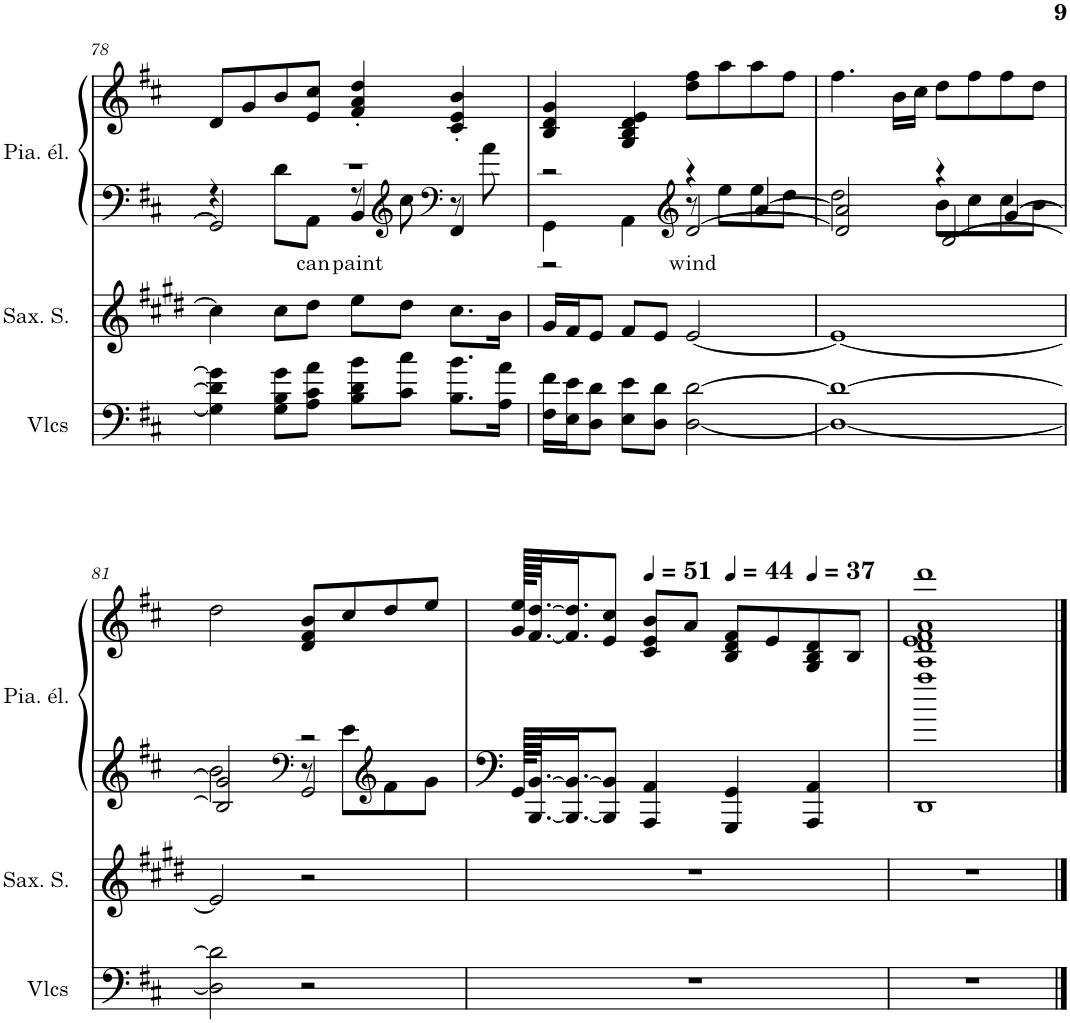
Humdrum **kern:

**kern	**kern	**kern	**text	**kern
*part3	*part2	*part1	*part1	*part1
*staff4	*staff3	*staff2	*staff2	*staff1
*I"Violoncelles, Harmony-Strings	*I"Saxophone Soprano	*I"Piano électrique, Piano-Detuned Fender Rhodes	*	*
*I'Vlcs	*I'Sax. S.	*I'Pia. él.	*	*
!!LO:PB:g=z
*clefF4	*clefG2	*clefG2	*	*clefF4
*	*Trd1c2	*	*	*
*k[f#c#]	*k[f#c#g#d#]	*k[f#c#]	*	*k[f#c#]
*M4/4	*M4/4	*M4/4	*	*M4/4
=78	=78	=78	=78	=78
*	*	*^	*	*
*	*	*	*^	*	*
4G\] 4d\] 4g\]	4cc#\]	1r	4r	2GG/]	.	8d/L
.	.	.	.	.	.	8g/
8G\ 8B\ 8g\L	8cc#\L	.	8d\L	.	.	8b/
!	!	!	!	!	!LO:LY:b	!
8A\ 8c#\ 8a\J	8dd#\J	.	8AA\J	.	can	8e/ 8cc#/J
!	!	!	!	!	!LO:LY:b	!
8B\ 8d\ 8b\L	8ee\L	.	8r	4BB/	paint	4f#/' 4a/' 4dd/'
*	*	*clefG2	*	*	*	*
8c#\ 8cc#\J	8dd#\J	.	8cc#\	.	.	.
*	*	*clefF4	*	*	*	*
8.B\ 8.b\L	8.cc#\L	.	8r	4FF#/	.	4c#/' 4e/' 4b/'
.	.	.	8a\	.	.	.
16A\ 16a\Jk	16b\Jk	.	.	.	.	.
=79	=79	=79	=79	=79	=79	=79
16F#\ 16f#\LL	16g#/LL	2r	4GG\	2r	.	4B/ 4d/ 4g/
16E\ 16e\J	16f#/J	.	.	.	.	.
8D\ 8d\J	8e/J	.	.	.	.	.
8E\ 8e\L	8f#/L	.	4AA\	.	.	4G/ 4B/ 4d/ 4e/
8D\ 8d\J	8e/J	.	.	.	.	.
*	*	*clefG2	*	*	*	*
!	!	!	!	!	!LO:LY:b	!
[2D\ [2d\	[2e/	4r	8r	[2d/	wind	8dd\ 8ff#\L
.	.	.	8ee\L	.	.	8aa\
.	.	[4a/	8ee\	.	.	8aa\
.	.	.	8dd\J	.	.	8ff#\J
=80	=80	=80	=80	=80	=80	=80
1D_ 1d_	1e_	2a/]	2dd\	2d/]	.	4.ff#\
.	.	.	.	.	.	16b\LL
.	.	.	.	.	.	16cc#\JJ
.	.	4r	8b\L	[2B/	.	8dd\L
.	.	.	8cc#\	.	.	8ff#\
.	.	[4g/	8cc#\	.	.	8ff#\
.	.	.	8b\J	.	.	8dd\J
!!LO:LB:g=z
=81	=81	=81	=81	=81	=81	=81
2D\] 2d\]	2e/]	2g/]	2b\	2B/]	.	2dd\
*	*	*clefF4	*	*	*	*
2r	2r	2r	8r	2GG/	.	8d/ 8f#/ 8b/L
.	.	.	8e\L	.	.	8cc#/
*	*	*clefG2	*	*	*	*
.	.	.	8f#\	.	.	8dd/
.	.	.	8g\J	.	.	8ee/J
*	*	*v	*v	*v	*	*
=82	=82	=82	=82	=82
1r	1r	128GG/KLLLL	.	128g/ 128ee/KLLLL
.	.	[64.BBB/ [64.BB/JJ	.	[64.f#/ [64.dd/JJ
.	.	16.BBB/_ 16.BB/_J	.	16.f#/] 16.dd/]J
.	.	8BBB/] 8BB/]J	.	8e/ 8cc#/J
*	*	*	*	*MM51
.	.	4AAA/ 4AA/	.	8c#/ 8e/ 8b/L
.	.	.	.	8a/J
*	*	*	*	*MM44
.	.	4GGG/ 4GG/	.	8B/ 8d/ 8f#/L
.	.	.	.	8e/
*	*	*	*	*MM37
.	.	4AAA/ 4AA/	.	8G/ 8B/ 8d/
.	.	.	.	8B/J
=83	=83	=83	=83	=83
*	*	*^	*	*
1r	1r	1aa	1DD	.	1A 1d 1e 1f# 1a 1ddd
*	*	*v	*v	*	*
==	==	==	==	==
*-	*-	*-	*-	*-
